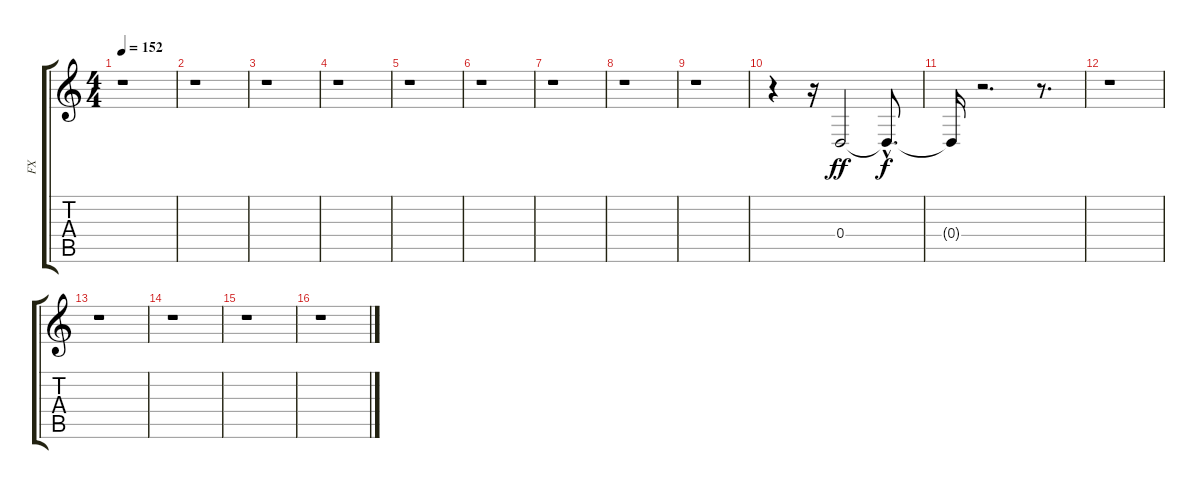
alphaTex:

\track ("FX" "FX") {instrument reversecymbal}
\staff {score tabs}
\tuning (E4 B3 G3 D3 A2 E2) {hide}
\ts (4 4)
\tempo 152
\clef g2
\ks c
r.1{dy ff} |
r.1 |
r.1 |
r.1 |
r.1 |
r.1 |
r.1 |
r.1 |
r.1 |
r.4 r.16 0.4.2 0.4{hac t}.8{d dy f} |
0.4{t}.16 r.2{d} r.8{d} |
r.1 |
r.1 |
r.1 |
r.1 |
r.1
